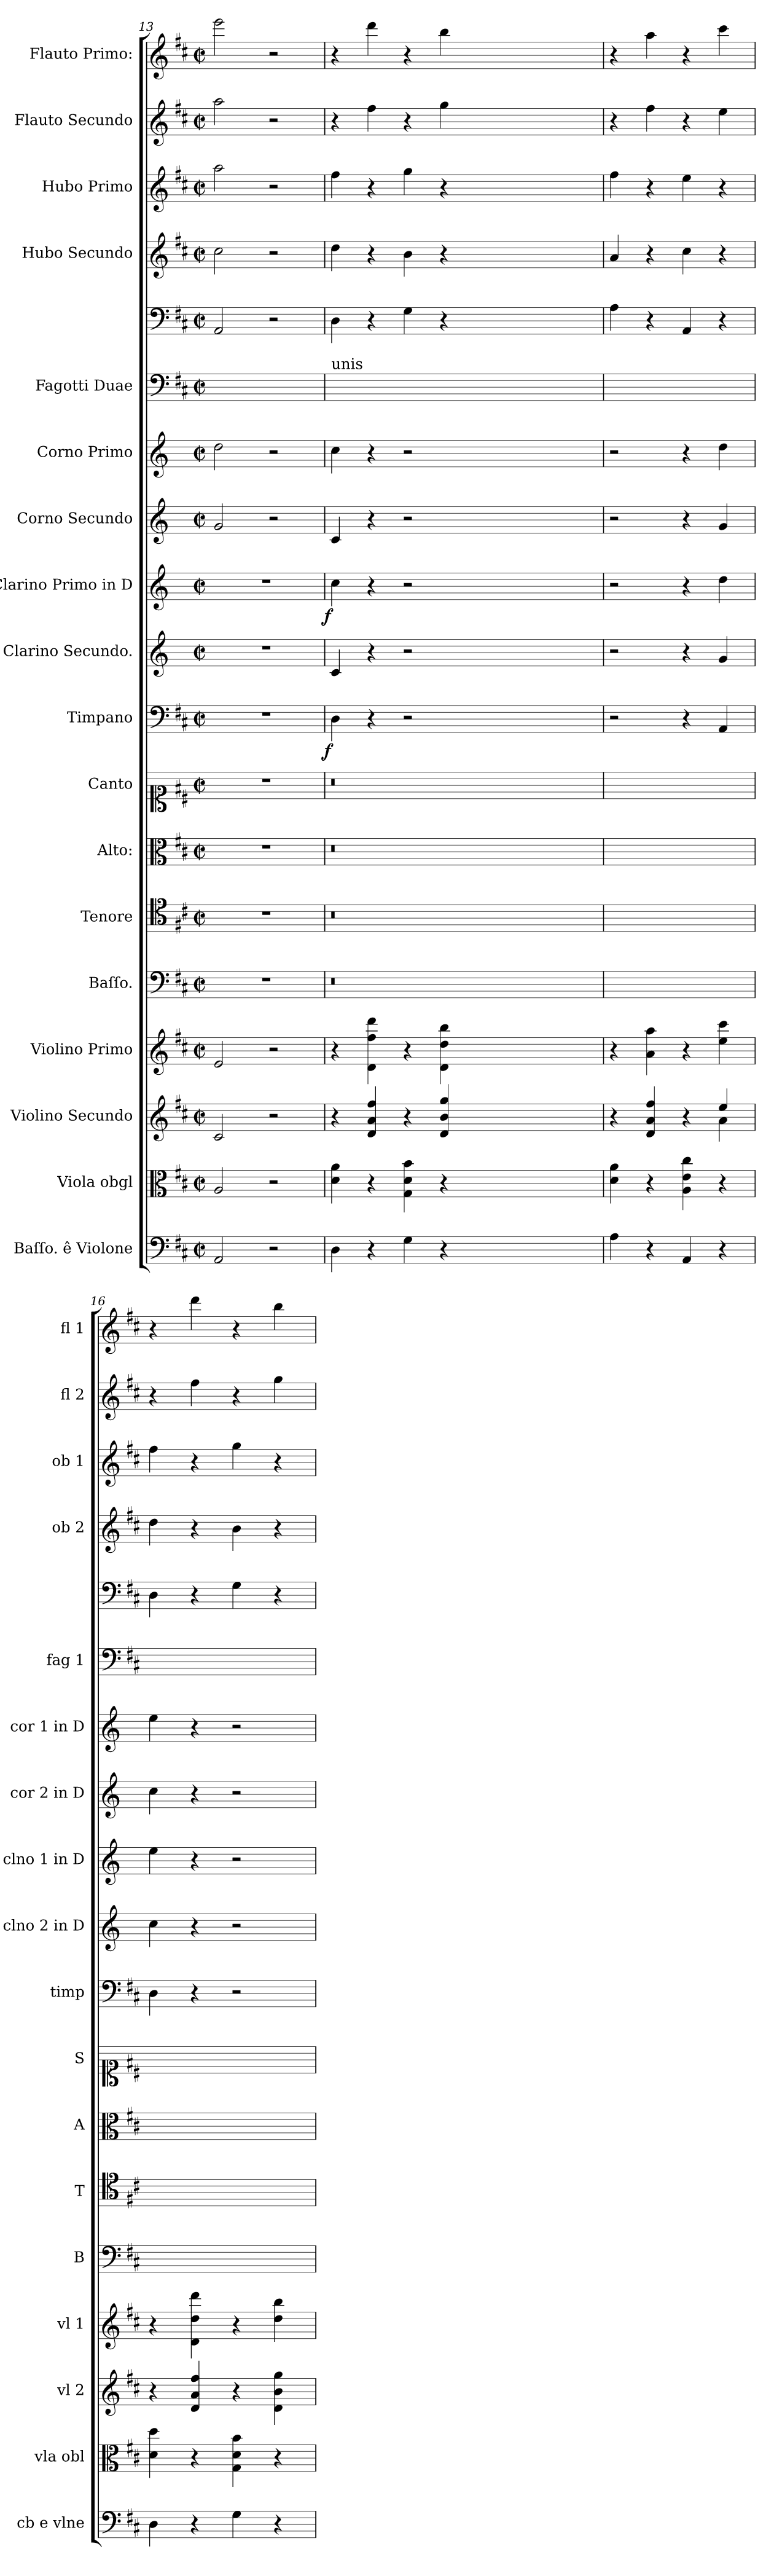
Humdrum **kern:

**kern	**dynam	**kern	**dynam	**kern	**dynam	**kern	**dynam	**kern	**kern	**kern	**kern	**kern	**dynam	**kern	**dynam	**kern	**dynam	**kern	**dynam	**kern	**dynam	**kern	**kern	**dynam	**kern	**dynam	**kern	**dynam	**kern	**dynam	**kern	**dynam
*part18	*part18	*part17	*part17	*part16	*part16	*part15	*part15	*part14	*part13	*part12	*part11	*part10	*part10	*part9	*part9	*part8	*part8	*part7	*part7	*part6	*part6	*part5	*part5	*part5	*part4	*part4	*part3	*part3	*part2	*part2	*part1	*part1
*staff19	*staff19	*staff18	*staff18	*staff17	*staff17	*staff16	*staff16	*staff15	*staff14	*staff13	*staff12	*staff11	*staff11	*staff10	*staff10	*staff9	*staff9	*staff8	*staff8	*staff7	*staff7	*staff6	*staff5	*staff5/6	*staff4	*staff4	*staff3	*staff3	*staff2	*staff2	*staff1	*staff1
*I"Baſſo. ê Violone	*	*I"Viola obgl	*	*I"Violino Secundo	*	*I"Violino Primo	*	*I"Baſſo.	*I"Tenore	*I"Alto:	*I"Canto	*I"Timpano	*	*I"Clarino Secundo.	*	*I"Clarino Primo in D	*	*I"Corno Secundo	*	*I"Corno Primo	*	*I"Fagotti Duae	*	*	*I"Hubo Secundo	*	*I"Hubo Primo	*	*I"Flauto Secundo	*	*I"Flauto Primo:	*
*I'cb e vlne	*	*I'vla obl	*	*I'vl 2	*	*I'vl 1	*	*I'B	*I'T	*I'A	*I'S	*I'timp	*	*I'clno 2 in D	*	*I'clno 1 in D	*	*I'cor 2 in D	*	*I'cor 1 in D	*	*I'fag 1	*	*	*I'ob 2	*	*I'ob 1	*	*I'fl 2	*	*I'fl 1	*
*clefF4	*	*clefC3	*	*clefG2	*	*clefG2	*	*clefF4	*clefC4	*clefC3	*clefC1	*clefF4	*	*clefG2	*	*clefG2	*	*clefG2	*	*clefG2	*	*clefF4	*clefF4	*	*clefG2	*	*clefG2	*	*clefG2	*	*clefG2	*
*	*	*	*	*	*	*	*	*	*	*	*	*	*	*ITrd-1c-2	*	*ITrd-1c-2	*	*ITrd6c10	*	*ITrd6c10	*	*	*	*	*	*	*	*	*	*	*	*
*k[f#c#]	*	*k[f#c#]	*	*k[f#c#]	*	*k[f#c#]	*	*k[f#c#]	*k[f#c#]	*k[f#c#]	*k[f#c#]	*k[f#c#]	*	*k[f#c#]	*	*k[f#c#]	*	*k[f#c#]	*	*k[f#c#]	*	*k[f#c#]	*k[f#c#]	*	*k[f#c#]	*	*k[f#c#]	*	*k[f#c#]	*	*k[f#c#]	*
*D:	*	*D:	*	*D:	*	*D:	*	*D:	*D:	*D:	*D:	*D:	*	*D:	*	*D:	*	*D:	*	*D:	*	*D:	*D:	*	*D:	*	*D:	*	*D:	*	*D:	*
*M2/2	*	*M2/2	*	*M2/2	*	*M2/2	*	*M2/2	*M2/2	*M2/2	*M2/2	*M2/2	*	*M2/2	*	*M2/2	*	*M2/2	*	*M2/2	*	*M2/2	*M2/2	*	*M2/2	*	*M2/2	*	*M2/2	*	*M2/2	*
*met(c|)	*	*met(c|)	*	*met(c|)	*	*met(c|)	*	*met(c|)	*met(c|)	*met(c|)	*met(c|)	*met(c|)	*	*met(c|)	*	*met(c|)	*	*met(c|)	*	*met(c|)	*	*met(c|)	*met(c|)	*	*met(c|)	*	*met(c|)	*	*met(c|)	*	*met(c|)	*
=13	=13	=13	=13	=13	=13	=13	=13	=13	=13	=13	=13	=13	=13	=13	=13	=13	=13	=13	=13	=13	=13	=13	=13	=13	=13	=13	=13	=13	=13	=13	=13	=13
*	*	*	*	*	*	*	*	*	*	*	*	*	*	*^	*	*	*	*	*	*	*	*	*	*	*	*	*	*	*	*	*	*
2AA/	.	2A/	.	2c#/	.	2e/	.	1r	1r	1r	1r	1r	.	1r	2ryy	.	1r	.	2A/	.	2e\	.	2AA/yy	2AA/	.	2cc#\	.	2aa\	.	2aa\	.	2eee\	.
2r	.	2r	.	2r	.	2r	.	.	.	.	.	.	.	.	2ryy	f&colon;	.	.	2r	.	2r	.	2ryy	2r	.	2r	.	2r	.	2r	.	2r	.
=14	=14	=14	=14	=14	=14	=14	=14	=14	=14	=14	=14	=14	=14	=14	=14	=14	=14	=14	=14	=14	=14	=14	=14	=14	=14	=14	=14	=14	=14	=14	=14	=14	=14
!	!	!	!	!	!	!	!	!	!	!	!	!	!	!	!	!	!	!	!	!	!	!	!LO:TX:a:t=unis	!	!	!	!	!	!	!	!	!	!
!	!LO:DY:b:rj	!	!LO:DY:b:rj	!	!LO:DY:b:rj	!	!LO:DY:b:rj	!	!	!	!	!	!LO:DY:rj	!	!	!	!	!LO:DY:rj	!	!LO:DY:rj	!	!	!	!	!	!	!	!	!	!	!	!	!
*	*	*	*	*	*	*	*	*	*	*	*	*	*	*v	*v	*	*	*	*	*	*	*	*	*	*	*	*	*	*	*	*	*	*
4D\	forto	4d\ 4a\	ff&colon;	4r	ff&colon;	4r	forto	0.r	0.r	0.r	0.r	4D\	f	4d/	.	4dd\	f	4D/	forto	4d\	forto	4D\yy	4D\	forto	4dd\	forto	4ff#\	forto	4r	.	4r	.
4r	.	4r	.	4d/ 4a/ 4ff#/	.	4d\ 4ff#\ 4ddd\	.	.	.	.	.	4r	.	4r	.	4r	.	4r	.	4r	.	4ryy	4r	.	4r	.	4r	.	4ff#\	fort	4ddd\	forto
4G\	.	4G\ 4d\ 4b\	.	4r	.	4r	.	.	.	.	.	2r	.	2r	.	2r	.	2r	.	2r	.	4G\yy	4G\	.	4b\	.	4gg\	.	4r	.	4r	.
4r	.	4r	.	4d/ 4b/ 4gg/	.	4d\ 4dd\ 4bb\	.	.	.	.	.	.	.	.	.	.	.	.	.	.	.	4ryy	4r	.	4r	.	4r	.	4gg\	.	4bb\	.
0ryy	.	0ryy	.	0ryy	.	0ryy	.	.	.	.	.	0ryy	.	0ryy	.	0ryy	.	0ryy	.	0ryy	.	0ryy	0ryy	.	0ryy	.	0ryy	.	0ryy	.	0ryy	.
=15	=15	=15	=15	=15	=15	=15	=15	=15	=15	=15	=15	=15	=15	=15	=15	=15	=15	=15	=15	=15	=15	=15	=15	=15	=15	=15	=15	=15	=15	=15	=15	=15
*	*	*	*	*^	*	*	*	*	*	*	*	*	*	*	*	*	*	*	*	*	*	*	*	*	*	*	*	*	*	*	*	*
4A\	.	4d\ 4a\	.	4r	4ryy	.	4r	.	1ryy	1ryy	1ryy	1ryy	2r	.	2r	.	2r	.	2r	.	2r	.	4A\yy	4A\	.	4a/	.	4ff#\	.	4r	.	4r	.
4r	.	4r	.	4d/ 4a/ 4ff#/	4ryy	.	4a\ 4aa\	.	.	.	.	.	.	.	.	.	.	.	.	.	.	.	4ryy	4r	.	4r	.	4r	.	4ff#\	.	4aa\	.
4AA/	.	4A\ 4e\ 4cc#\	.	4r	4ryy	.	4r	.	.	.	.	.	4r	.	4r	.	4r	.	4r	.	4r	.	4AA/yy	4AA/	.	4cc#\	.	4ee\	.	4r	.	4r	.
4r	.	4r	.	4ee/	4a\	.	4ee\ 4ccc#\	.	.	.	.	.	4AA/	.	4a/	.	4ee\	.	4A/	.	4e\	.	4ryy	4r	.	4r	.	4r	.	4ee\	.	4ccc#\	.
*	*	*	*	*v	*v	*	*	*	*	*	*	*	*	*	*	*	*	*	*	*	*	*	*	*	*	*	*	*	*	*	*	*	*
=16	=16	=16	=16	=16	=16	=16	=16	=16	=16	=16	=16	=16	=16	=16	=16	=16	=16	=16	=16	=16	=16	=16	=16	=16	=16	=16	=16	=16	=16	=16	=16	=16
4D\	.	4d\ 4dd\	.	4r	.	4r	.	1ryy	1ryy	1ryy	1ryy	4D\	.	4dd\	.	4ff#\	.	4d\	.	4f#\	.	4D\yy	4D\	.	4dd\	.	4ff#\	.	4r	.	4r	.
4r	.	4r	.	4d/ 4a/ 4ff#/	.	4d\ 4dd\ 4ddd\	.	.	.	.	.	4r	.	4r	.	4r	.	4r	.	4r	.	4ryy	4r	.	4r	.	4r	.	4ff#\	.	4ddd\	.
4G\	.	4G\ 4d\ 4b\	.	4r	.	4r	.	.	.	.	.	2r	.	2r	.	2r	.	2r	.	2r	.	4G\yy	4G\	.	4b\	.	4gg\	.	4r	.	4r	.
4r	.	4r	.	4d\ 4b\ 4gg\	.	4dd\ 4bb\	.	.	.	.	.	.	.	.	.	.	.	.	.	.	.	4ryy	4r	.	4r	.	4r	.	4gg\	.	4bb\	.
=	=	=	=	=	=	=	=	=	=	=	=	=	=	=	=	=	=	=	=	=	=	=	=	=	=	=	=	=	=	=	=	=
*-	*-	*-	*-	*-	*-	*-	*-	*-	*-	*-	*-	*-	*-	*-	*-	*-	*-	*-	*-	*-	*-	*-	*-	*-	*-	*-	*-	*-	*-	*-	*-	*-
